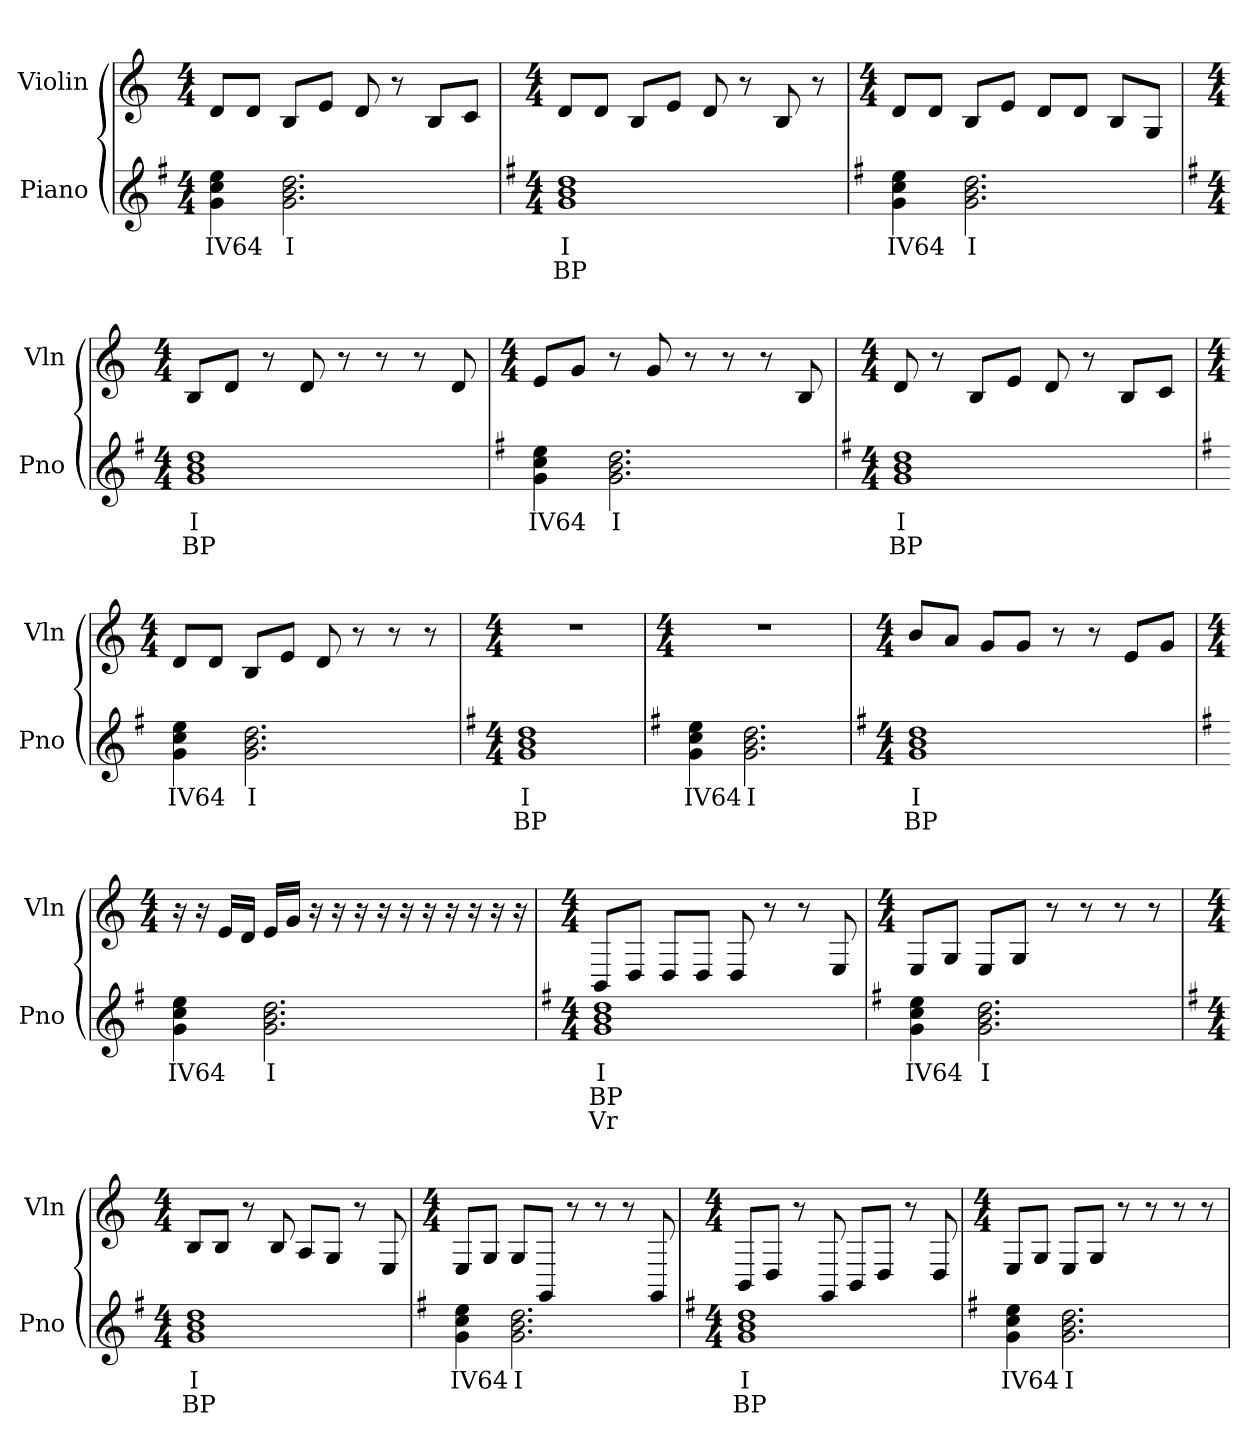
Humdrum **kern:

**kern	**text	**text	**text	**kern
*part2	*part2	*part2	*part2	*part1
*staff2	*staff2	*staff2	*staff2	*staff1
*I"Piano	*	*	*	*I"Violin
*I'Pno	*	*	*	*I'Vln
*k[f#]	*	*	*	*
*G:	*	*	*	*
*M4/4	*	*	*	*M4/4
=	=	=	=	=
4g 4cc 4ee	IV64	.	.	8dL
.	.	.	.	8dJ
2.g 2.b 2.dd	I	.	.	8BL
.	.	.	.	8eJ
.	.	.	.	8d
.	.	.	.	8r
.	.	.	.	8BL
.	.	.	.	8cJ
=	=	=	=	=
*k[f#]	*	*	*	*
*G:	*	*	*	*
*M4/4	*	*	*	*M4/4
1g 1b 1dd	I	BP	.	8dL
.	.	.	.	8dJ
.	.	.	.	8BL
.	.	.	.	8eJ
.	.	.	.	8d
.	.	.	.	8r
.	.	.	.	8B
.	.	.	.	8r
=	=	=	=	=
*k[f#]	*	*	*	*
*G:	*	*	*	*
*	*	*	*	*M4/4
4g 4cc 4ee	IV64	.	.	8dL
.	.	.	.	8dJ
2.g 2.b 2.dd	I	.	.	8BL
.	.	.	.	8eJ
.	.	.	.	8dL
.	.	.	.	8dJ
.	.	.	.	8BL
.	.	.	.	8GJ
=	=	=	=	=
*k[f#]	*	*	*	*
*G:	*	*	*	*
*M4/4	*	*	*	*M4/4
1g 1b 1dd	I	BP	.	8BL
.	.	.	.	8dJ
.	.	.	.	8r
.	.	.	.	8d
.	.	.	.	8r
.	.	.	.	8r
.	.	.	.	8r
.	.	.	.	8d
=	=	=	=	=
*k[f#]	*	*	*	*
*G:	*	*	*	*
*	*	*	*	*M4/4
4g 4cc 4ee	IV64	.	.	8eL
.	.	.	.	8gJ
2.g 2.b 2.dd	I	.	.	8r
.	.	.	.	8g
.	.	.	.	8r
.	.	.	.	8r
.	.	.	.	8r
.	.	.	.	8B
=	=	=	=	=
*k[f#]	*	*	*	*
*G:	*	*	*	*
*M4/4	*	*	*	*M4/4
1g 1b 1dd	I	BP	.	8d
.	.	.	.	8r
.	.	.	.	8BL
.	.	.	.	8eJ
.	.	.	.	8d
.	.	.	.	8r
.	.	.	.	8BL
.	.	.	.	8cJ
=	=	=	=	=
*k[f#]	*	*	*	*
*G:	*	*	*	*
*	*	*	*	*M4/4
4g 4cc 4ee	IV64	.	.	8dL
.	.	.	.	8dJ
2.g 2.b 2.dd	I	.	.	8BL
.	.	.	.	8eJ
.	.	.	.	8d
.	.	.	.	8r
.	.	.	.	8r
.	.	.	.	8r
=	=	=	=	=
*k[f#]	*	*	*	*
*G:	*	*	*	*
*M4/4	*	*	*	*M4/4
1g 1b 1dd	I	BP	.	1r
=	=	=	=	=
*k[f#]	*	*	*	*
*G:	*	*	*	*
*	*	*	*	*M4/4
4g 4cc 4ee	IV64	.	.	1r
2.g 2.b 2.dd	I	.	.	.
=	=	=	=	=
*k[f#]	*	*	*	*
*G:	*	*	*	*
*M4/4	*	*	*	*M4/4
1g 1b 1dd	I	BP	.	8bL
.	.	.	.	8aJ
.	.	.	.	8gL
.	.	.	.	8gJ
.	.	.	.	8r
.	.	.	.	8r
.	.	.	.	8eL
.	.	.	.	8gJ
=	=	=	=	=
*k[f#]	*	*	*	*
*G:	*	*	*	*
*	*	*	*	*M4/4
4g 4cc 4ee	IV64	.	.	16r
.	.	.	.	16r
.	.	.	.	16eLL
.	.	.	.	16dJJ
2.g 2.b 2.dd	I	.	.	16eLL
.	.	.	.	16gJJ
.	.	.	.	16r
.	.	.	.	16r
.	.	.	.	16r
.	.	.	.	16r
.	.	.	.	16r
.	.	.	.	16r
.	.	.	.	16r
.	.	.	.	16r
.	.	.	.	16r
.	.	.	.	16r
=	=	=	=	=
*k[f#]	*	*	*	*
*G:	*	*	*	*
*M4/4	*	*	*	*M4/4
1g 1b 1dd	I	BP	Vr	8BBL
.	.	.	.	8DJ
.	.	.	.	8DL
.	.	.	.	8DJ
.	.	.	.	8D
.	.	.	.	8r
.	.	.	.	8r
.	.	.	.	8E
=	=	=	=	=
*k[f#]	*	*	*	*
*G:	*	*	*	*
*	*	*	*	*M4/4
4g 4cc 4ee	IV64	.	.	8EL
.	.	.	.	8GJ
2.g 2.b 2.dd	I	.	.	8EL
.	.	.	.	8GJ
.	.	.	.	8r
.	.	.	.	8r
.	.	.	.	8r
.	.	.	.	8r
=	=	=	=	=
*k[f#]	*	*	*	*
*G:	*	*	*	*
*M4/4	*	*	*	*M4/4
1g 1b 1dd	I	BP	.	8BL
.	.	.	.	8BJ
.	.	.	.	8r
.	.	.	.	8B
.	.	.	.	8AL
.	.	.	.	8GJ
.	.	.	.	8r
.	.	.	.	8E
=	=	=	=	=
*k[f#]	*	*	*	*
*G:	*	*	*	*
*	*	*	*	*M4/4
4g 4cc 4ee	IV64	.	.	8EL
.	.	.	.	8GJ
2.g 2.b 2.dd	I	.	.	8GL
.	.	.	.	8GGJ
.	.	.	.	8r
.	.	.	.	8r
.	.	.	.	8r
.	.	.	.	8GG
=	=	=	=	=
*k[f#]	*	*	*	*
*G:	*	*	*	*
*M4/4	*	*	*	*M4/4
1g 1b 1dd	I	BP	.	8BBL
.	.	.	.	8DJ
.	.	.	.	8r
.	.	.	.	8GG
.	.	.	.	8BBL
.	.	.	.	8DJ
.	.	.	.	8r
.	.	.	.	8D
=	=	=	=	=
*k[f#]	*	*	*	*
*G:	*	*	*	*
*	*	*	*	*M4/4
4g 4cc 4ee	IV64	.	.	8EL
.	.	.	.	8GJ
2.g 2.b 2.dd	I	.	.	8EL
.	.	.	.	8GJ
.	.	.	.	8r
.	.	.	.	8r
.	.	.	.	8r
.	.	.	.	8r
=	=	=	=	=
*-	*-	*-	*-	*-
